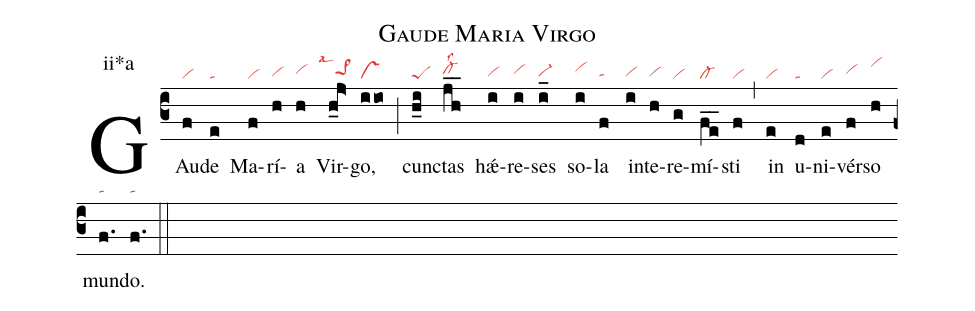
name: Gaude Maria Virgo;
annotation: ii*a;
mode: 2;
nabc-lines: 1;
%%
(c3)
GAu(f|vi)de(e|ta) Ma(f|vi)rí(h|vihg)a(h|vihh) Vir(h_0j>|```pe>1hhlsal1)go, (iio|vs) (;)
cun(h_i|peS)ctas(jh__|cl-hhlss2) hǽ(i|vihg)re(i|vihh)ses(i_|vi-hg) so(i|vihi)la(f|tahg) in(i|vihg)te(h|vihg)re(g|vi)mí(fe__|cl-)sti(f|vi) (,)
in(e|vi) u(d|ta)ni(e|vi)vér(f|vihh)so(h|vihk) mun(f.|ta)do.(f.|ta) (::)
